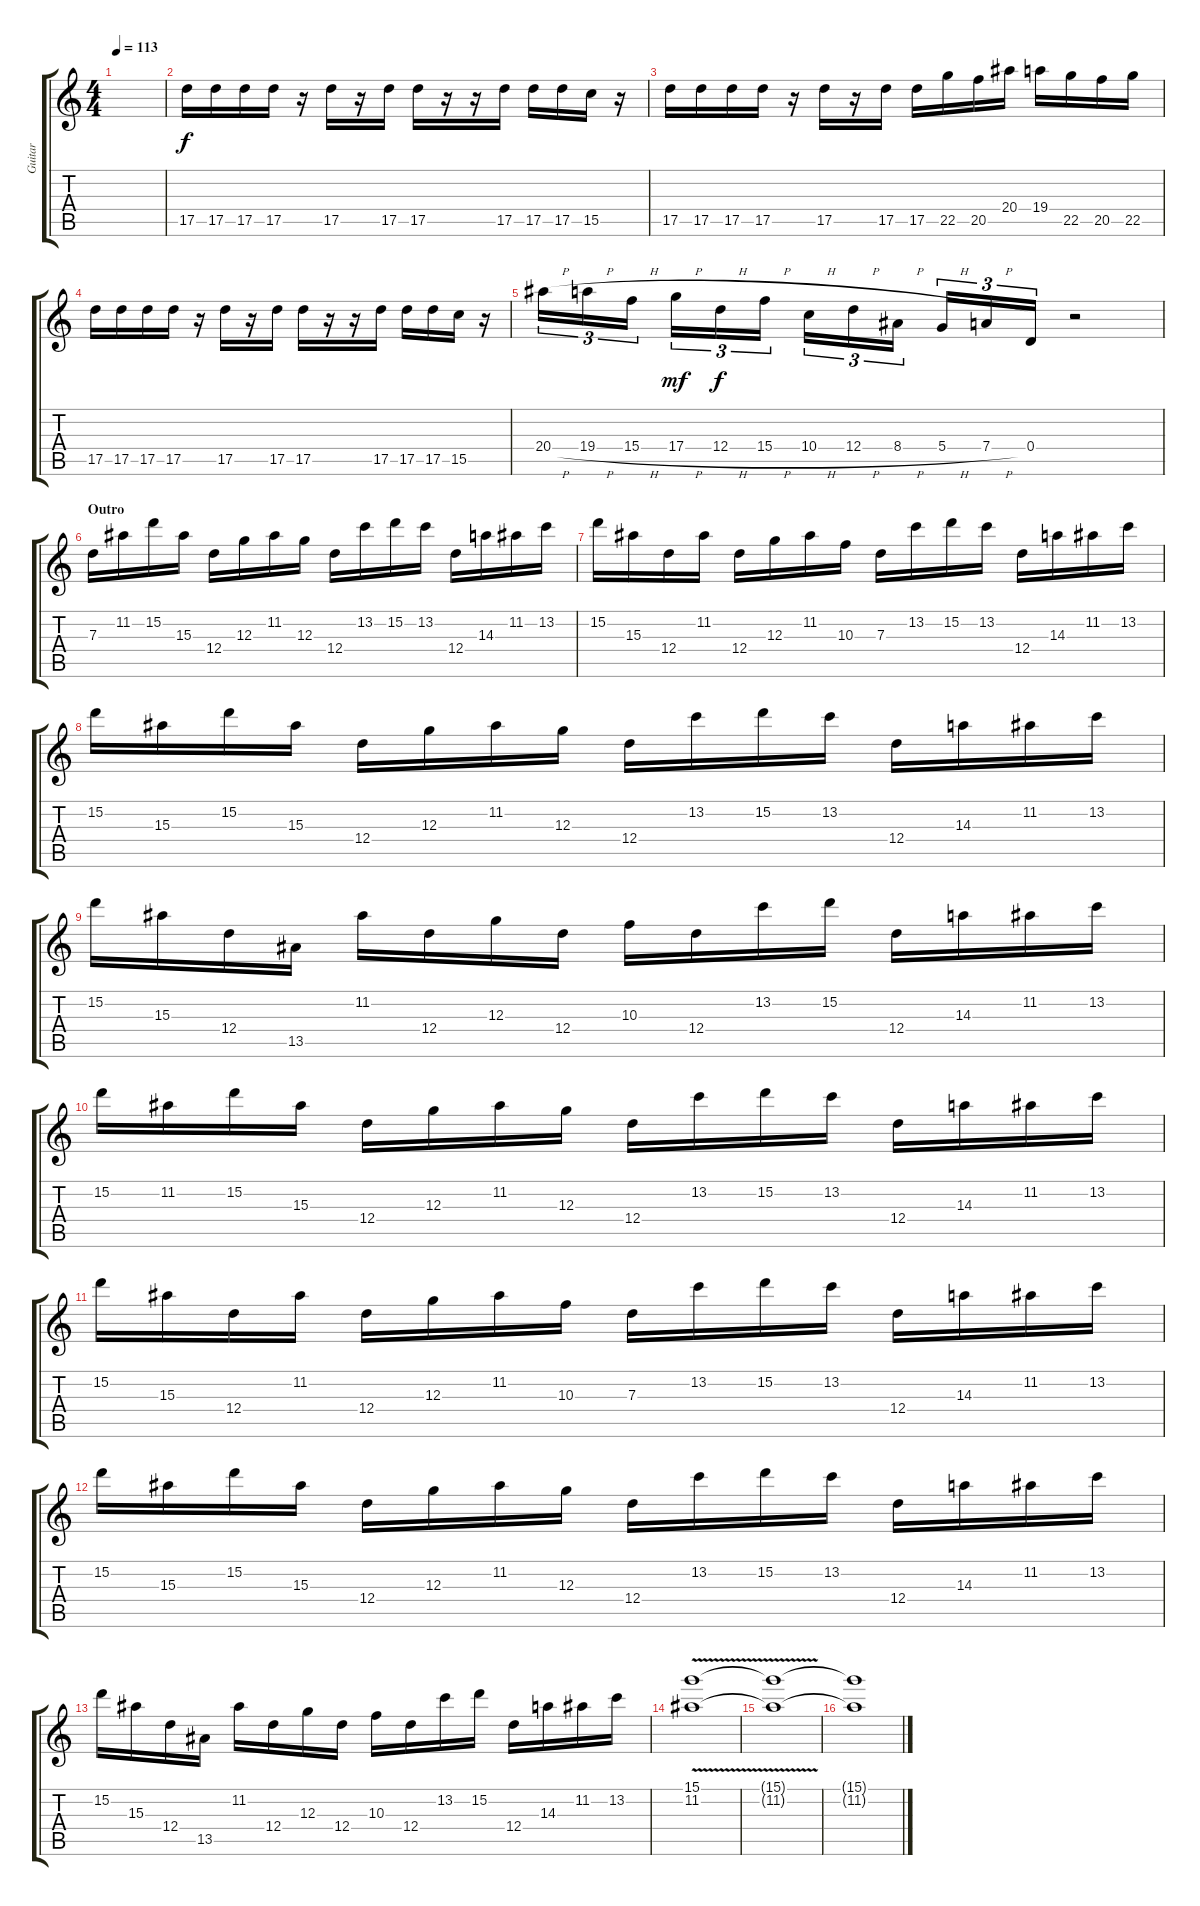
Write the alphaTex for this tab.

\track ("Guitar" "Guitar") {instrument overdrivenguitar}
\staff {score tabs}
\tuning (E4 B3 G3 D3 A2 E2) {hide}
\ts (4 4)
\tempo 113
\clef g2
\ks c
|
17.5.16{dy f} 17.5.16 17.5.16 17.5.16 r.16 17.5.16 r.16 17.5.16 17.5.16 r.16 r.16 17.5.16 17.5.16 17.5.16 15.5.16 r.16 |
17.5.16 17.5.16 17.5.16 17.5.16 r.16 17.5.16 r.16 17.5.16 17.5.16 22.5.16 20.5.16 20.4.16 19.4.16 22.5.16 20.5.16 22.5.16 |
17.5.16 17.5.16 17.5.16 17.5.16 r.16 17.5.16 r.16 17.5.16 17.5.16 r.16 r.16 17.5.16 17.5.16 17.5.16 15.5.16 r.16 |
20.4{h}.16{tu (3 2)} 19.4{h}.16{tu (3 2)} 15.4{h}.16{tu (3 2)} 17.4{h}.16{tu (3 2) dy mf} 12.4{h}.16{tu (3 2) dy f} 15.4{h}.16{tu (3 2)} 10.4{h}.16{tu (3 2)} 12.4{h}.16{tu (3 2)} 8.4{h}.16{tu (3 2)} 5.4{h}.16{tu (3 2)} 7.4{h}.16{tu (3 2)} 0.4.16{tu (3 2)} r.2 |
\section ("" "Outro")
7.3.16{volume 16 balance 10 instrument overdrivenguitar} 11.2.16 15.2.16 15.3.16 12.4.16 12.3.16 11.2.16 12.3.16 12.4.16 13.2.16 15.2.16 13.2.16 12.4.16 14.3.16 11.2.16 13.2.16 |
15.2.16 15.3.16 12.4.16 11.2.16 12.4.16 12.3.16 11.2.16 10.3.16 7.3.16 13.2.16 15.2.16 13.2.16 12.4.16 14.3.16 11.2.16 13.2.16 |
15.2.16 15.3.16 15.2.16 15.3.16 12.4.16 12.3.16 11.2.16 12.3.16 12.4.16 13.2.16 15.2.16 13.2.16 12.4.16 14.3.16 11.2.16 13.2.16 |
15.2.16 15.3.16 12.4.16 13.5.16 11.2.16 12.4.16 12.3.16 12.4.16 10.3.16 12.4.16 13.2.16 15.2.16 12.4.16 14.3.16 11.2.16 13.2.16 |
15.2.16{volume 16} 11.2.16 15.2.16 15.3.16 12.4.16 12.3.16 11.2.16 12.3.16 12.4.16 13.2.16 15.2.16 13.2.16 12.4.16 14.3.16 11.2.16 13.2.16 |
15.2.16 15.3.16 12.4.16 11.2.16 12.4.16 12.3.16 11.2.16 10.3.16 7.3.16 13.2.16 15.2.16 13.2.16 12.4.16 14.3.16 11.2.16 13.2.16 |
15.2.16 15.3.16 15.2.16 15.3.16 12.4.16 12.3.16 11.2.16 12.3.16 12.4.16 13.2.16 15.2.16 13.2.16 12.4.16 14.3.16 11.2.16 13.2.16 |
15.2.16 15.3.16 12.4.16 13.5.16 11.2.16 12.4.16 12.3.16 12.4.16 10.3.16 12.4.16 13.2.16 15.2.16 12.4.16 14.3.16 11.2.16 13.2.16 |
(15.1{v} 11.2{v}).1 |
(15.1{t} 11.2{t}).1{volume 7} |
(15.1{t} 11.2{t}).1{volume 2}
